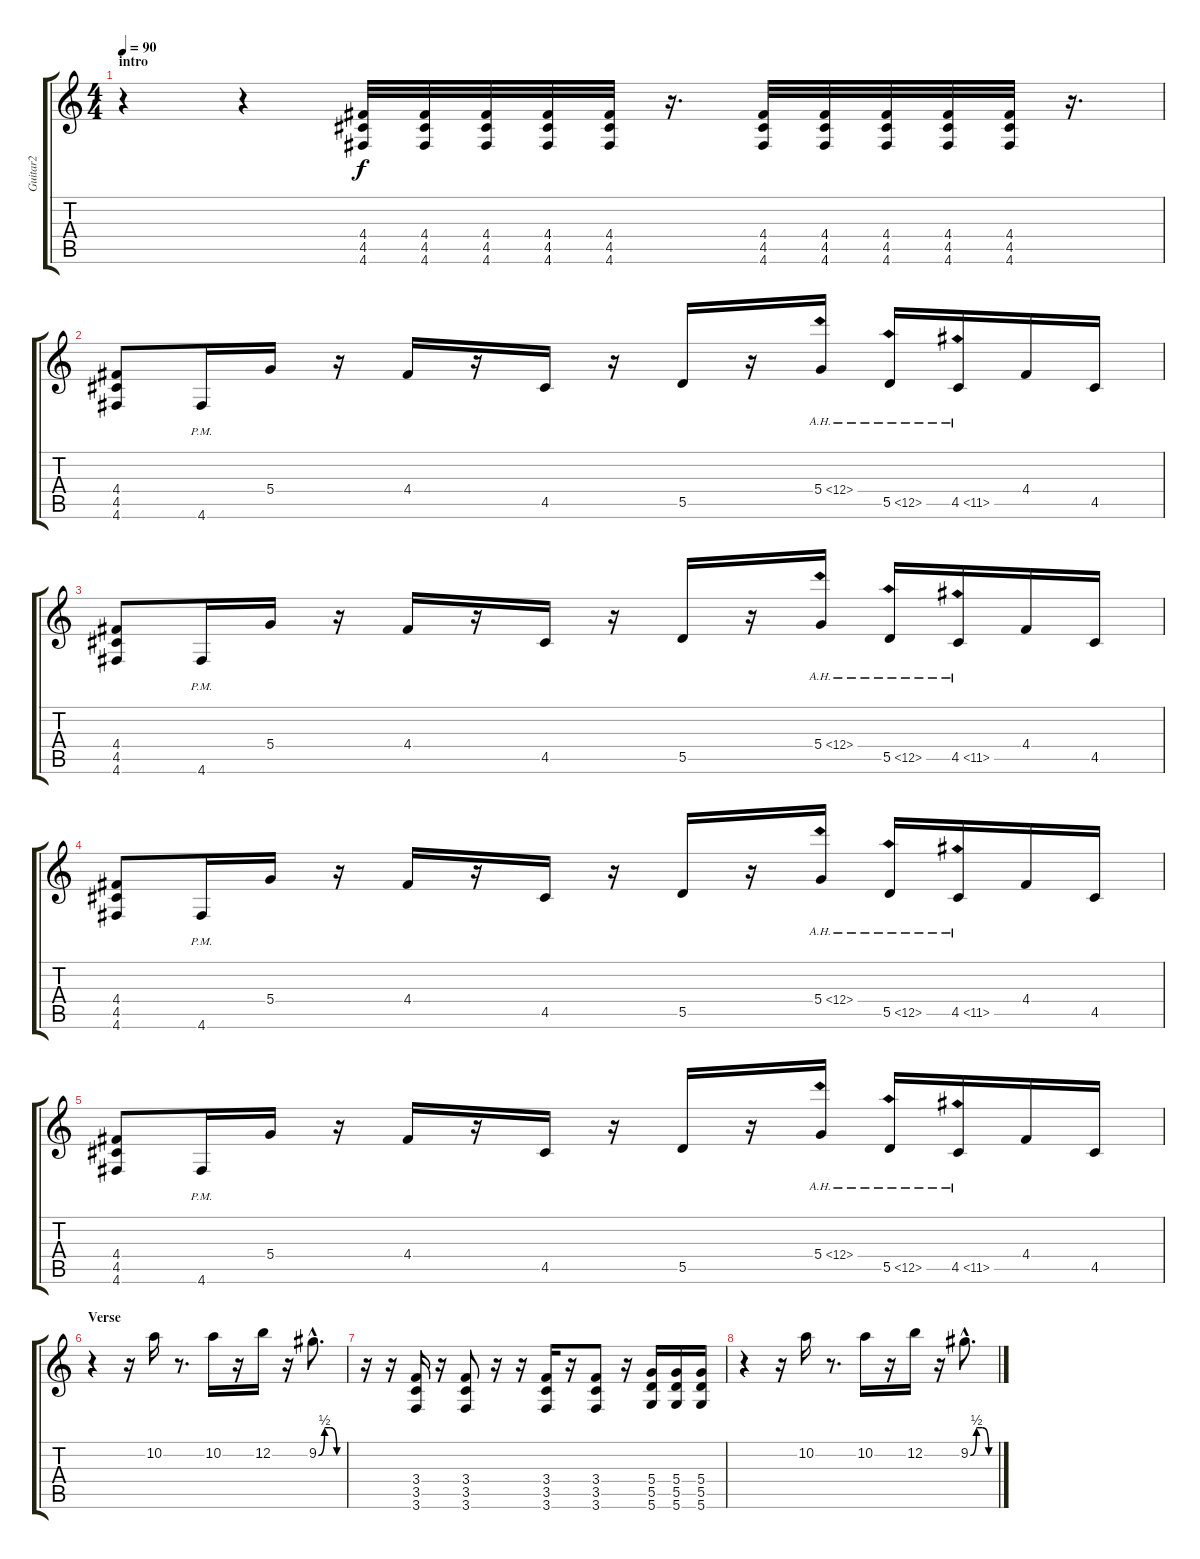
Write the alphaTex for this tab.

\track ("Guitar2" "Guitar2") {instrument distortionguitar}
\staff {score tabs}
\tuning (E4 B3 G3 D3 A2 D2) {hide}
\ts (4 4)
\section ("" "intro")
\tempo 90
\clef g2
\ks c
r.4{dy f instrument distortionguitar} r.4 (4.4 4.5 4.6).32 (4.4 4.5 4.6).32 (4.4 4.5 4.6).32 (4.4 4.5 4.6).32 (4.4 4.5 4.6).32 r.16{d} (4.4 4.5 4.6).32 (4.4 4.5 4.6).32 (4.4 4.5 4.6).32 (4.4 4.5 4.6).32 (4.4 4.5 4.6).32 r.16{d} |
(4.4 4.5 4.6).8 4.6{pm}.16 5.4.16 r.16 4.4.16 r.16 4.5.16 r.16 5.5.16 r.16 5.4{ah 7}.16 5.5{ah 7}.16 4.5{ah 7}.16 4.4.16 4.5.16 |
(4.4 4.5 4.6).8 4.6{pm}.16 5.4.16 r.16 4.4.16 r.16 4.5.16 r.16 5.5.16 r.16 5.4{ah 7}.16 5.5{ah 7}.16 4.5{ah 7}.16 4.4.16 4.5.16 |
(4.4 4.5 4.6).8 4.6{pm}.16 5.4.16 r.16 4.4.16 r.16 4.5.16 r.16 5.5.16 r.16 5.4{ah 7}.16 5.5{ah 7}.16 4.5{ah 7}.16 4.4.16 4.5.16 |
(4.4 4.5 4.6).8 4.6{pm}.16 5.4.16 r.16 4.4.16 r.16 4.5.16 r.16 5.5.16 r.16 5.4{ah 7}.16 5.5{ah 7}.16 4.5{ah 7}.16 4.4.16 4.5.16 |
\section ("" "Verse")
r.4 r.16 10.2.16 r.8{d} 10.2.16 r.16 12.2.16 r.16 9.2{be (custom 0 0 15 2 30 2 45 0 60 0) hac}.8{d} |
r.16 r.16 (3.4 3.5 3.6).16 r.16 (3.4 3.5 3.6).8 r.16 r.16 (3.4 3.5 3.6).16 r.16 (3.4 3.5 3.6).8 r.16 (5.4 5.5 5.6).16 (5.4 5.5 5.6).16 (5.4 5.5 5.6).16 |
r.4 r.16 10.2.16 r.8{d} 10.2.16 r.16 12.2.16 r.16 9.2{be (custom 0 0 15 2 30 2 45 0 60 0) hac}.8{d}
